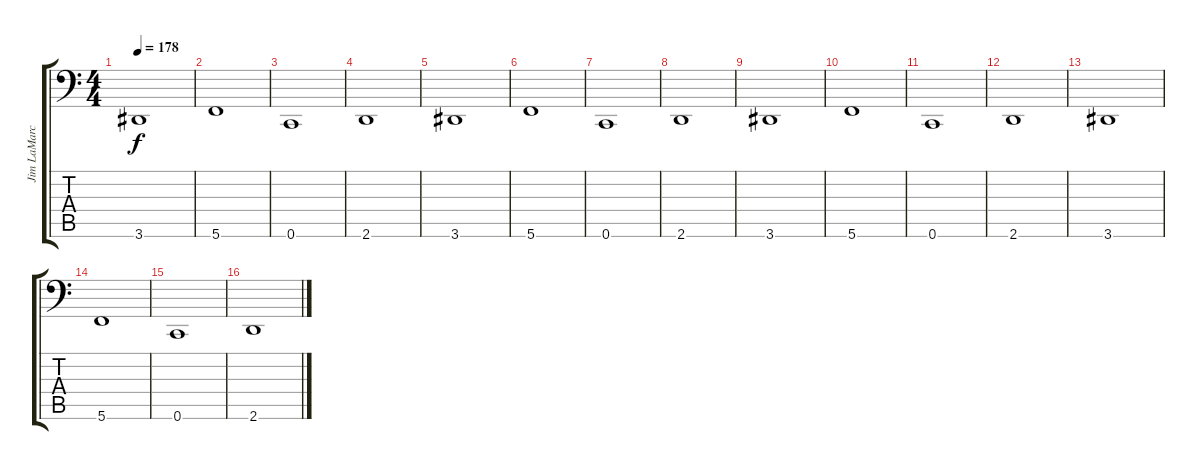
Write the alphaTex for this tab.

\track ("Jim LaMarca" "Jim LaMarc") {instrument electricbasspick}
\staff {score tabs}
\tuning (D3 A2 F2 C2 G1 C1) {hide}
\ts (4 4)
\tempo 178
\clef f4
\ks c
3.6.1{dy f} |
5.6.1 |
0.6.1 |
2.6.1 |
3.6.1 |
5.6.1 |
0.6.1 |
2.6.1 |
3.6.1 |
5.6.1 |
0.6.1 |
2.6.1 |
3.6.1 |
5.6.1 |
0.6.1 |
2.6.1
